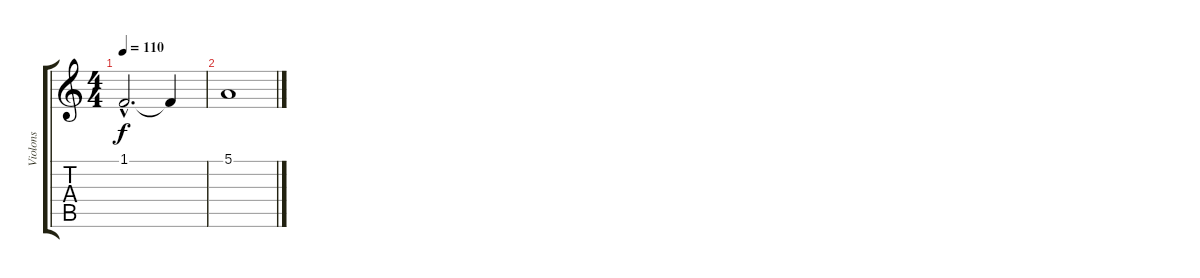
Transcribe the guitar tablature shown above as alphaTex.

\track ("Violons" "Violons") {instrument violin}
\staff {score tabs}
\tuning (E4 B3 G3 D3 A2 E2) {hide}
\ts (4 4)
\tempo 110
\clef g2
\ks c
1.1{hac t}.2{d dy f} 1.1{t}.4 |
5.1.1
